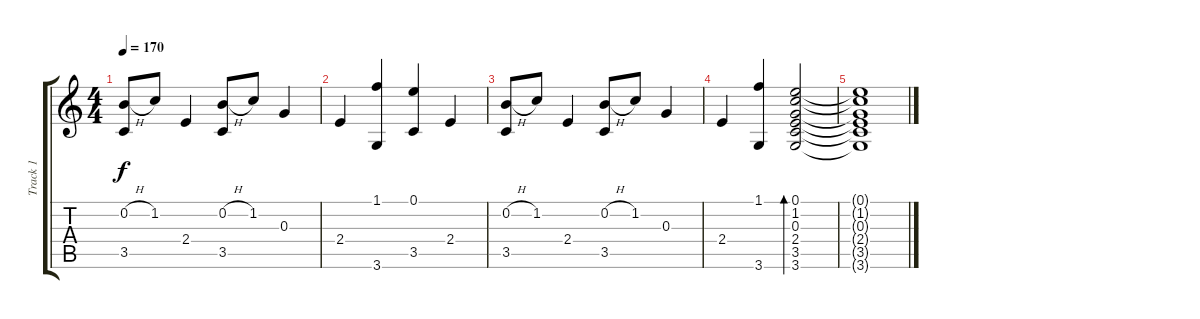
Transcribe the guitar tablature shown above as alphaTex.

\track ("Track 1" "Track 1") {instrument acousticguitarsteel}
\staff {score tabs}
\tuning (E4 B3 G3 D3 A2 E2) {hide}
\ts (4 4)
\tempo 170
\clef g2
\ks c
(0.2{h} 3.5).8{dy f} 1.2.8 2.4.4 (0.2{h} 3.5).8 1.2.8 0.3.4 |
2.4.4 (1.1 3.6).4 (0.1 3.5).4 2.4.4 |
(0.2{h} 3.5).8 1.2.8 2.4.4 (0.2{h} 3.5).8 1.2.8 0.3.4 |
2.4.4 (1.1 3.6).4 (0.1 1.2 0.3 2.4 3.5 3.6).2{bd 480} |
(0.1{t} 1.2{t} 0.3{t} 2.4{t} 3.5{t} 3.6{t}).1
